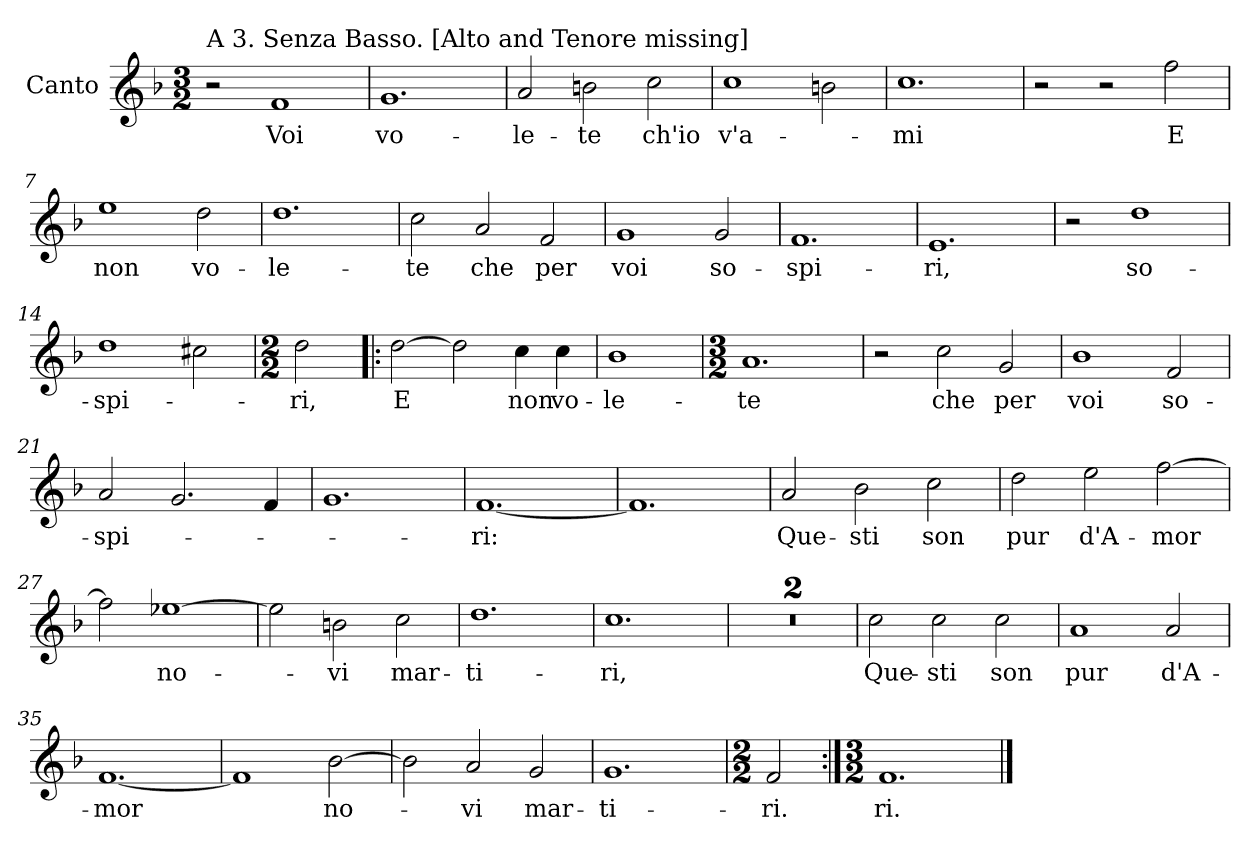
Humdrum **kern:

**kern	**text
*part1	*part1
*staff1	*staff1
*I"Canto	*
*clefG2	*
*k[b-]	*
*F:	*
*M3/2	*
=1	=1
!LO:TX:a:t=A 3. Senza Basso. [Alto and Tenore missing]	!
2r	.
1f	Voi
=2	=2
1.g	vo-
=3	=3
2a	-le-
2bn	-te
2cc	ch'io
=4	=4
1cc	v'a-
2bn	.
=5	=5
1.cc	-mi
=6	=6
2r	.
2r	.
2ff	E
=7	=7
1ee	non
2dd	vo-
=8	=8
1.dd	-le-
=9	=9
2cc	-te
2a	che
2f	per
=10	=10
1g	voi
2g	so-
=11	=11
1.f	-spi-
=12	=12
1.e	-ri,
=13	=13
2r	.
1dd	so-
=14	=14
1dd	-spi-
2cc#X	.
=15	=15
*M2/2	*
2dd	-ri,
=16!|:	=16!|:
[2dd	E
2dd]	.
4cc	non
4cc	vo-
=17	=17
1b-	-le-
=18	=18
*M3/2	*
1.a	-te
=19	=19
2r	.
2cc	che
2g	per
=20	=20
1b-	voi
2f	so-
=21	=21
2a	-spi-
2.g	.
4f	.
=22	=22
1.g	.
=23	=23
[1.f	-ri:
=24	=24
1.f]	.
=25	=25
2a	Que-
2b-	-sti
2cc	son
=26	=26
2dd	pur
2ee	d'A-
[2ff	-mor
=27	=27
2ff]	.
[1ee-X	no-
=28	=28
2ee-]	.
2bn	-vi
2cc	mar-
=29	=29
1.dd	-ti-
=30	=30
1.cc	-ri,
=31	=31
1.r	.
=32	=32
1.r	.
=33	=33
2cc	Que-
2cc	-sti
2cc	son
=34	=34
1a	pur
2a	d'A-
=35	=35
[1.f	-mor
=36	=36
1f]	.
[2b-	no-
=37	=37
2b-]	.
2a	-vi
2g	mar-
=38	=38
1.g	-ti-
=39	=39
*M2/2	*
2f	-ri.
=40:|!	=40:|!
*M3/2	*
1.f/	ri.
==	==
*-	*-
